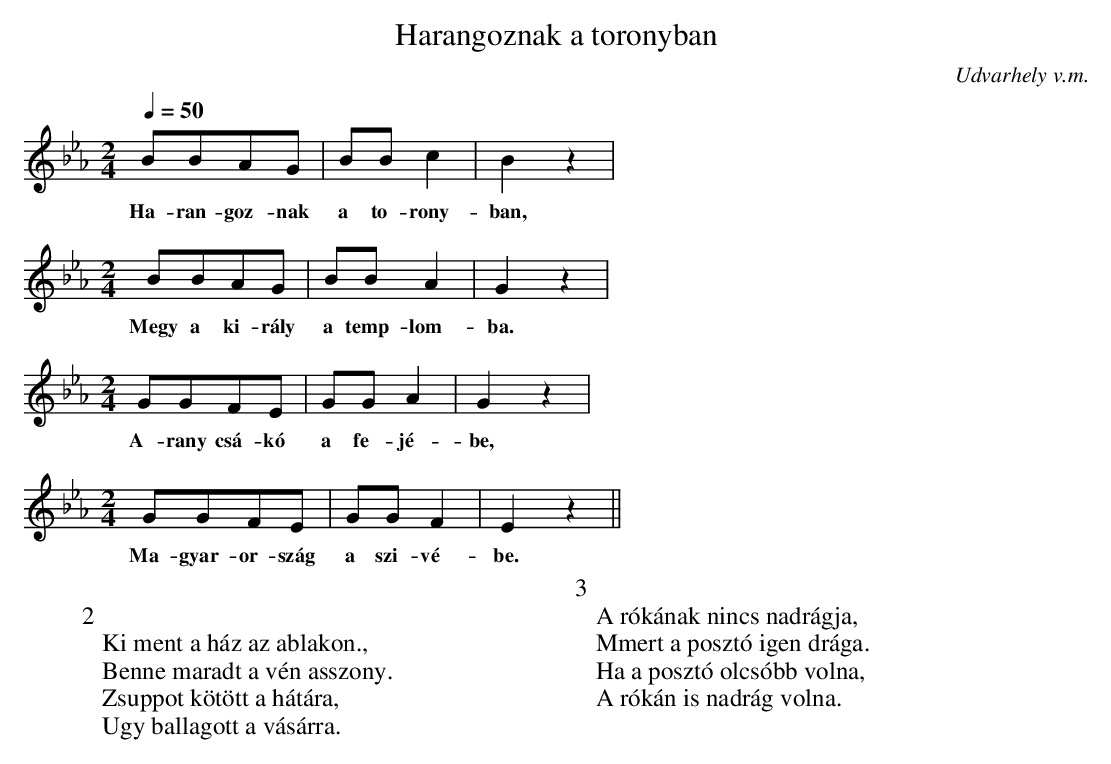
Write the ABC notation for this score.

X:1
T:Harangoznak a toronyban
M:2/4
L:1/4
Q:50
C:Udvarhely v.m.
K:Cm
B/2B/2A/2G/2 | B/B/ c | B z |\
w: Ha-ran-goz-nak a to-rony-ban,
T:
K:Cm
B/2B/2A/2G/2 | B/2B/2 A | G z |\
w: Megy a ki-rály a temp-lom-ba.
T:
K:Cm
G/2G/2F/2E/2 | G/2G/2 A | G z |\
w: A-rany csá-kó a fe-jé-be,
T:
K:Cm
G/2G/2F/2E/2 | G/2G/2 F | E z ||
w: Ma-gyar-or-szág a szi-vé-be.
W:
W: 2
W: Ki ment a ház az ablakon.,
W: Benne maradt a vén asszony.
W: Zsuppot kötött a hátára,
W: Ugy ballagott a vásárra.
W:
W:3
W: A rókának nincs nadrágja,
W: Mmert a posztó igen drága.
W: Ha a posztó olcsóbb volna,
W: A rókán is nadrág volna.
